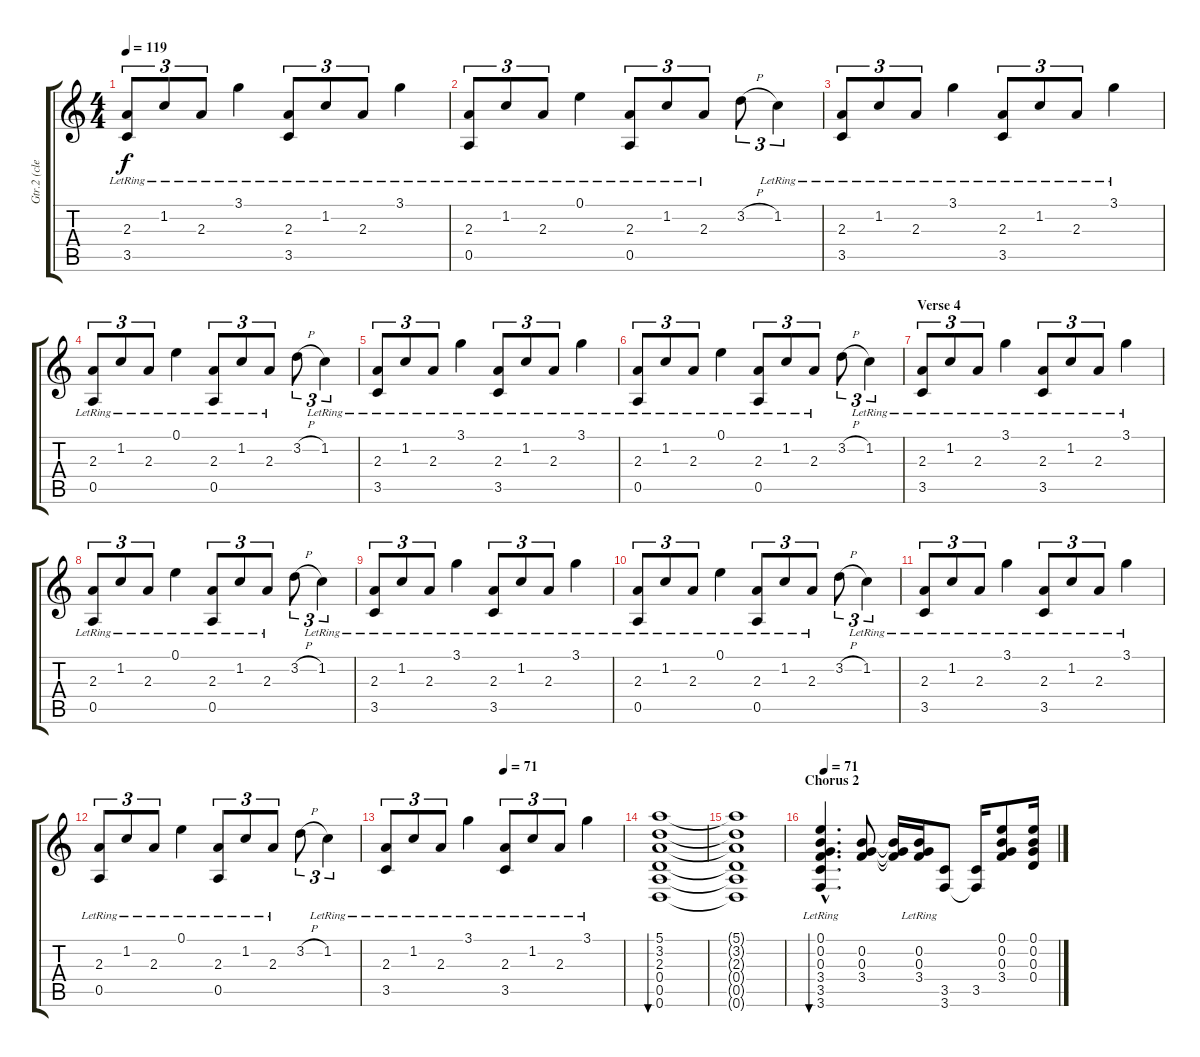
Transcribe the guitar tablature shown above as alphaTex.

\track ("Gtr.2 (clean)" "Gtr.2 (cle") {instrument electricguitarjazz}
\staff {score tabs}
\tuning (E4 B3 G3 D3 A2 D2) {hide}
\ts (4 4)
\tempo 119
\clef g2
\ks c
(2.3{lr} 3.5{lr}).8{tu (3 2) dy f} 1.2{lr}.8{tu (3 2)} 2.3{lr}.8{tu (3 2)} 3.1{lr}.4 (2.3{lr} 3.5{lr}).8{tu (3 2)} 1.2{lr}.8{tu (3 2)} 2.3{lr}.8{tu (3 2)} 3.1{lr}.4 |
(2.3{lr} 0.5{lr}).8{tu (3 2)} 1.2{lr}.8{tu (3 2)} 2.3{lr}.8{tu (3 2)} 0.1{lr}.4 (2.3{lr} 0.5{lr}).8{tu (3 2)} 1.2{lr}.8{tu (3 2)} 2.3{lr}.8{tu (3 2)} 3.2{h}.8{tu (3 2)} 1.2{lr}.4{tu (3 2)} |
(2.3{lr} 3.5{lr}).8{tu (3 2)} 1.2{lr}.8{tu (3 2)} 2.3{lr}.8{tu (3 2)} 3.1{lr}.4 (2.3{lr} 3.5{lr}).8{tu (3 2)} 1.2{lr}.8{tu (3 2)} 2.3{lr}.8{tu (3 2)} 3.1{lr}.4 |
(2.3{lr} 0.5{lr}).8{tu (3 2)} 1.2{lr}.8{tu (3 2)} 2.3{lr}.8{tu (3 2)} 0.1{lr}.4 (2.3{lr} 0.5{lr}).8{tu (3 2)} 1.2{lr}.8{tu (3 2)} 2.3{lr}.8{tu (3 2)} 3.2{h}.8{tu (3 2)} 1.2{lr}.4{tu (3 2)} |
(2.3{lr} 3.5{lr}).8{tu (3 2)} 1.2{lr}.8{tu (3 2)} 2.3{lr}.8{tu (3 2)} 3.1{lr}.4 (2.3{lr} 3.5{lr}).8{tu (3 2)} 1.2{lr}.8{tu (3 2)} 2.3{lr}.8{tu (3 2)} 3.1{lr}.4 |
(2.3{lr} 0.5{lr}).8{tu (3 2)} 1.2{lr}.8{tu (3 2)} 2.3{lr}.8{tu (3 2)} 0.1{lr}.4 (2.3{lr} 0.5{lr}).8{tu (3 2)} 1.2{lr}.8{tu (3 2)} 2.3{lr}.8{tu (3 2)} 3.2{h}.8{tu (3 2)} 1.2{lr}.4{tu (3 2)} |
\section ("" "Verse 4")
(2.3{lr} 3.5{lr}).8{tu (3 2)} 1.2{lr}.8{tu (3 2)} 2.3{lr}.8{tu (3 2)} 3.1{lr}.4 (2.3{lr} 3.5{lr}).8{tu (3 2)} 1.2{lr}.8{tu (3 2)} 2.3{lr}.8{tu (3 2)} 3.1{lr}.4 |
(2.3{lr} 0.5{lr}).8{tu (3 2)} 1.2{lr}.8{tu (3 2)} 2.3{lr}.8{tu (3 2)} 0.1{lr}.4 (2.3{lr} 0.5{lr}).8{tu (3 2)} 1.2{lr}.8{tu (3 2)} 2.3{lr}.8{tu (3 2)} 3.2{h}.8{tu (3 2)} 1.2{lr}.4{tu (3 2)} |
(2.3{lr} 3.5{lr}).8{tu (3 2)} 1.2{lr}.8{tu (3 2)} 2.3{lr}.8{tu (3 2)} 3.1{lr}.4 (2.3{lr} 3.5{lr}).8{tu (3 2)} 1.2{lr}.8{tu (3 2)} 2.3{lr}.8{tu (3 2)} 3.1{lr}.4 |
(2.3{lr} 0.5{lr}).8{tu (3 2)} 1.2{lr}.8{tu (3 2)} 2.3{lr}.8{tu (3 2)} 0.1{lr}.4 (2.3{lr} 0.5{lr}).8{tu (3 2)} 1.2{lr}.8{tu (3 2)} 2.3{lr}.8{tu (3 2)} 3.2{h}.8{tu (3 2)} 1.2{lr}.4{tu (3 2)} |
(2.3{lr} 3.5{lr}).8{tu (3 2)} 1.2{lr}.8{tu (3 2)} 2.3{lr}.8{tu (3 2)} 3.1{lr}.4 (2.3{lr} 3.5{lr}).8{tu (3 2)} 1.2{lr}.8{tu (3 2)} 2.3{lr}.8{tu (3 2)} 3.1{lr}.4 |
(2.3{lr} 0.5{lr}).8{tu (3 2)} 1.2{lr}.8{tu (3 2)} 2.3{lr}.8{tu (3 2)} 0.1{lr}.4 (2.3{lr} 0.5{lr}).8{tu (3 2)} 1.2{lr}.8{tu (3 2)} 2.3{lr}.8{tu (3 2)} 3.2{h}.8{tu (3 2)} 1.2{lr}.4{tu (3 2)} |
\tempo (71 0.5)
(2.3{lr} 3.5{lr}).8{tu (3 2)} 1.2{lr}.8{tu (3 2)} 2.3{lr}.8{tu (3 2)} 3.1{lr}.4 (2.3{lr} 3.5{lr}).8{tu (3 2)} 1.2{lr}.8{tu (3 2)} 2.3{lr}.8{tu (3 2)} 3.1{lr}.4 |
(5.1 3.2 2.3 0.4 0.5 0.6).1{bu 480} |
(5.1{t} 3.2{t} 2.3{t} 0.4{t} 0.5{t} 0.6{t}).1 |
\section ("" "Chorus 2")
\tempo 71
(0.1{hac lr} 0.2{hac} 0.3{hac} 3.4{hac lr} 3.5{hac lr} 3.6{hac lr}).4{d bu 240} (0.2 0.3 3.4).8 (0.2{t} 0.3{t} 3.4{t}).16 (0.2{lr} 0.3{lr} 3.4{lr}).16 (3.5 3.6).8 (3.5 3.6{t}).16 (0.1 0.2 0.3 3.4).8 (0.1 0.2 0.3 0.4).16
